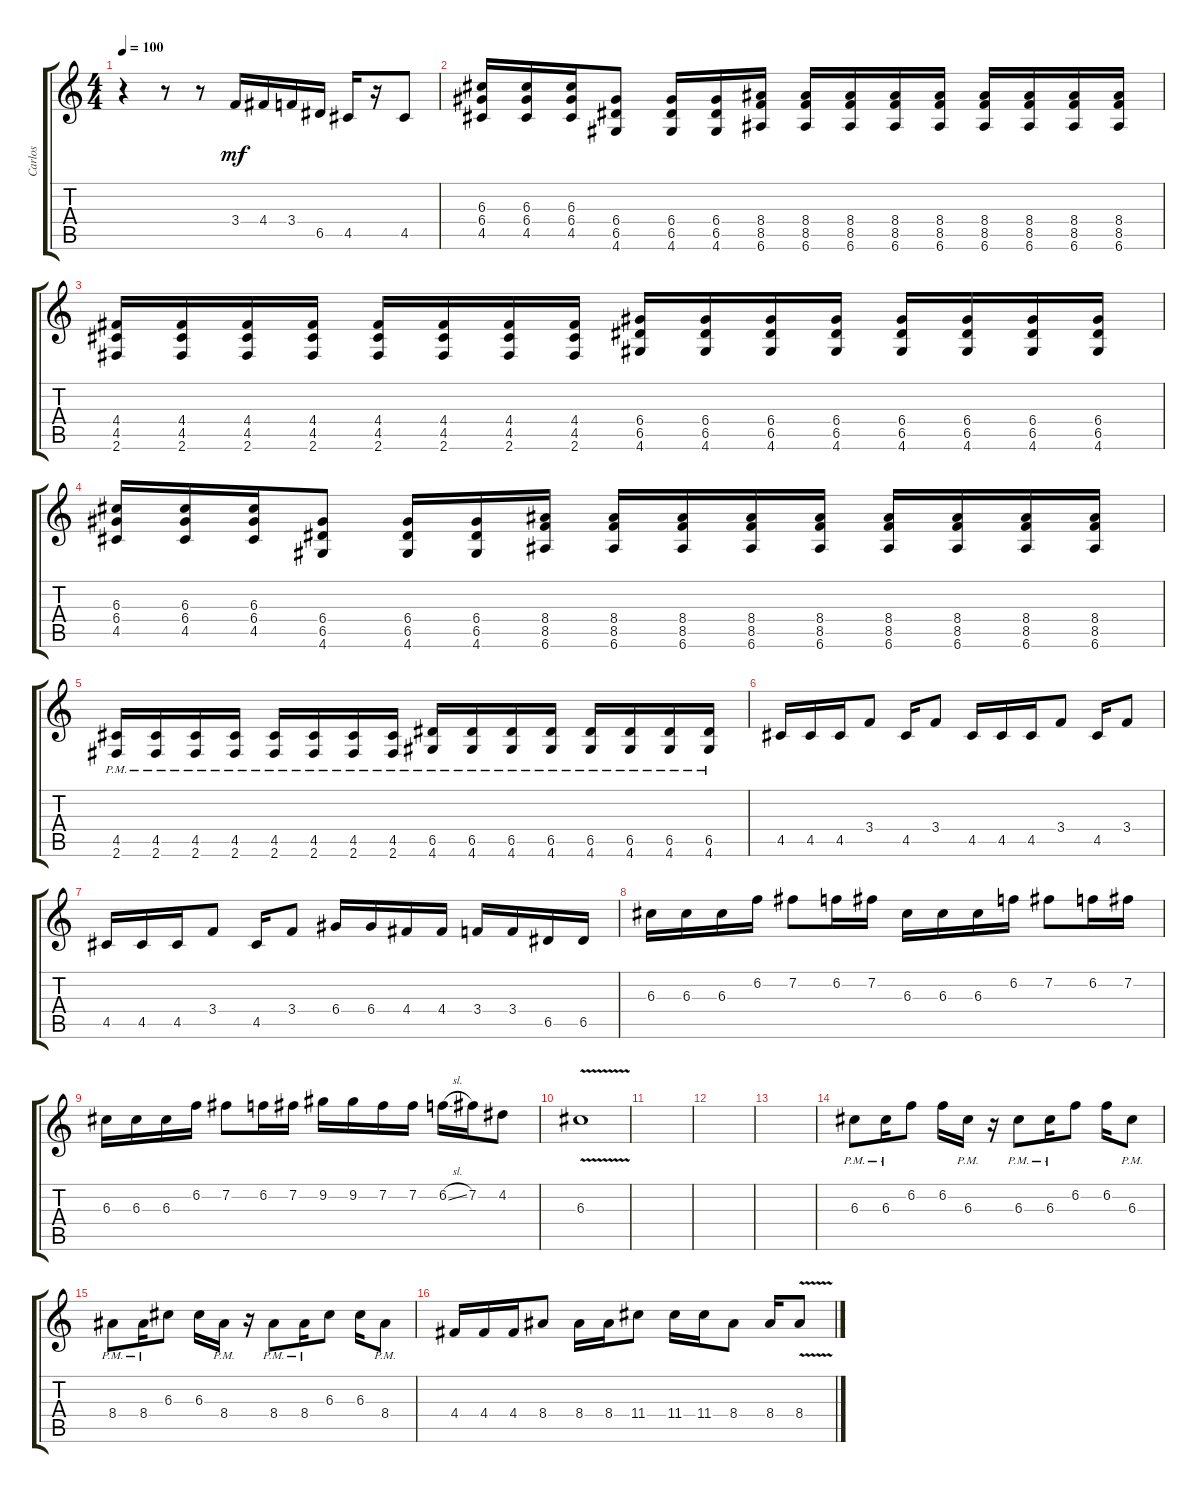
\track ("Carlos" "Carlos") {instrument distortionguitar}
\staff {score tabs}
\tuning (E4 B3 G3 D3 A2 E2) {hide}
\ts (4 4)
\tempo 100
\clef g2
\ks c
r.4{dy mf} r.8 r.8 3.4.16 4.4.16 3.4.16 6.5.16 4.5.16 r.16 4.5.8 |
(6.3 6.4 4.5).16 (6.3 6.4 4.5).16 (6.3 6.4 4.5).16 (6.4 6.5 4.6).8 (6.4 6.5 4.6).16 (6.4 6.5 4.6).16 (8.4 8.5 6.6).16 (8.4 8.5 6.6).16 (8.4 8.5 6.6).16 (8.4 8.5 6.6).16 (8.4 8.5 6.6).16 (8.4 8.5 6.6).16 (8.4 8.5 6.6).16 (8.4 8.5 6.6).16 (8.4 8.5 6.6).16 |
(4.4 4.5 2.6).16 (4.4 4.5 2.6).16 (4.4 4.5 2.6).16 (4.4 4.5 2.6).16 (4.4 4.5 2.6).16 (4.4 4.5 2.6).16 (4.4 4.5 2.6).16 (4.4 4.5 2.6).16 (6.4 6.5 4.6).16 (6.4 6.5 4.6).16 (6.4 6.5 4.6).16 (6.4 6.5 4.6).16 (6.4 6.5 4.6).16 (6.4 6.5 4.6).16 (6.4 6.5 4.6).16 (6.4 6.5 4.6).16 |
(6.3 6.4 4.5).16 (6.3 6.4 4.5).16 (6.3 6.4 4.5).16 (6.4 6.5 4.6).8 (6.4 6.5 4.6).16 (6.4 6.5 4.6).16 (8.4 8.5 6.6).16 (8.4 8.5 6.6).16 (8.4 8.5 6.6).16 (8.4 8.5 6.6).16 (8.4 8.5 6.6).16 (8.4 8.5 6.6).16 (8.4 8.5 6.6).16 (8.4 8.5 6.6).16 (8.4 8.5 6.6).16 |
(4.5{pm} 2.6{pm}).16 (4.5{pm} 2.6{pm}).16 (4.5{pm} 2.6{pm}).16 (4.5{pm} 2.6{pm}).16 (4.5{pm} 2.6{pm}).16 (4.5{pm} 2.6{pm}).16 (4.5{pm} 2.6{pm}).16 (4.5{pm} 2.6{pm}).16 (6.5{pm} 4.6{pm}).16 (6.5{pm} 4.6{pm}).16 (6.5{pm} 4.6{pm}).16 (6.5{pm} 4.6{pm}).16 (6.5{pm} 4.6{pm}).16 (6.5{pm} 4.6{pm}).16 (6.5{pm} 4.6{pm}).16 (6.5{pm} 4.6{pm}).16 |
4.5.16 4.5.16 4.5.16 3.4.8 4.5.16 3.4.8 4.5.16 4.5.16 4.5.16 3.4.8 4.5.16 3.4.8 |
4.5.16 4.5.16 4.5.16 3.4.8 4.5.16 3.4.8 6.4.16 6.4.16 4.4.16 4.4.16 3.4.16 3.4.16 6.5.16 6.5.16 |
6.3.16 6.3.16 6.3.16 6.2.16 7.2.8 6.2.16 7.2.16 6.3.16 6.3.16 6.3.16 6.2.16 7.2.8 6.2.16 7.2.16 |
6.3.16 6.3.16 6.3.16 6.2.16 7.2.8 6.2.16 7.2.16 9.2.16 9.2.16 7.2.16 7.2.16 6.2{sl}.16 7.2.16 4.2.8 |
6.3{v}.1 |
|
|
|
6.3{pm}.8 6.3{pm}.16 6.2.8 6.2.16 6.3{pm}.16 r.16 6.3{pm}.8 6.3{pm}.16 6.2.8 6.2.16 6.3{pm}.8 |
8.4{pm}.8 8.4{pm}.16 6.3.8 6.3.16 8.4{pm}.16 r.16 8.4{pm}.8 8.4{pm}.16 6.3.8 6.3.16 8.4{pm}.8 |
4.4.16 4.4.16 4.4.16 8.4.8 8.4.16 8.4.16 11.4.8 11.4.16 11.4.16 8.4.8 8.4.16 8.4{v}.8
